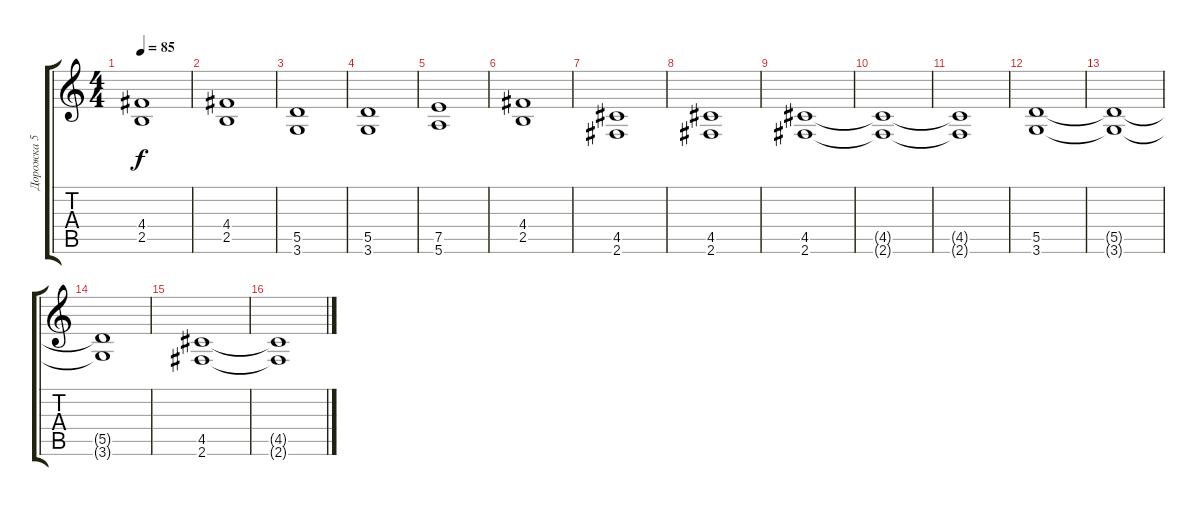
\track ("Дорожка 5" "Дорожка 5") {instrument overdrivenguitar}
\staff {score tabs}
\tuning (E4 B3 G3 D3 A2 E2) {hide}
\ts (4 4)
\tempo 85
\clef g2
\ks c
(4.4 2.5).1{dy f} |
(4.4 2.5).1 |
(5.5 3.6).1 |
(5.5 3.6).1 |
(7.5 5.6).1 |
(4.4 2.5).1 |
(4.5 2.6).1 |
(4.5 2.6).1 |
(4.5 2.6).1 |
(4.5{t} 2.6{t}).1 |
(4.5{t} 2.6{t}).1 |
(5.5 3.6).1 |
(5.5{t} 3.6{t}).1 |
(5.5{t} 3.6{t}).1 |
(4.5 2.6).1 |
(4.5{t} 2.6{t}).1
